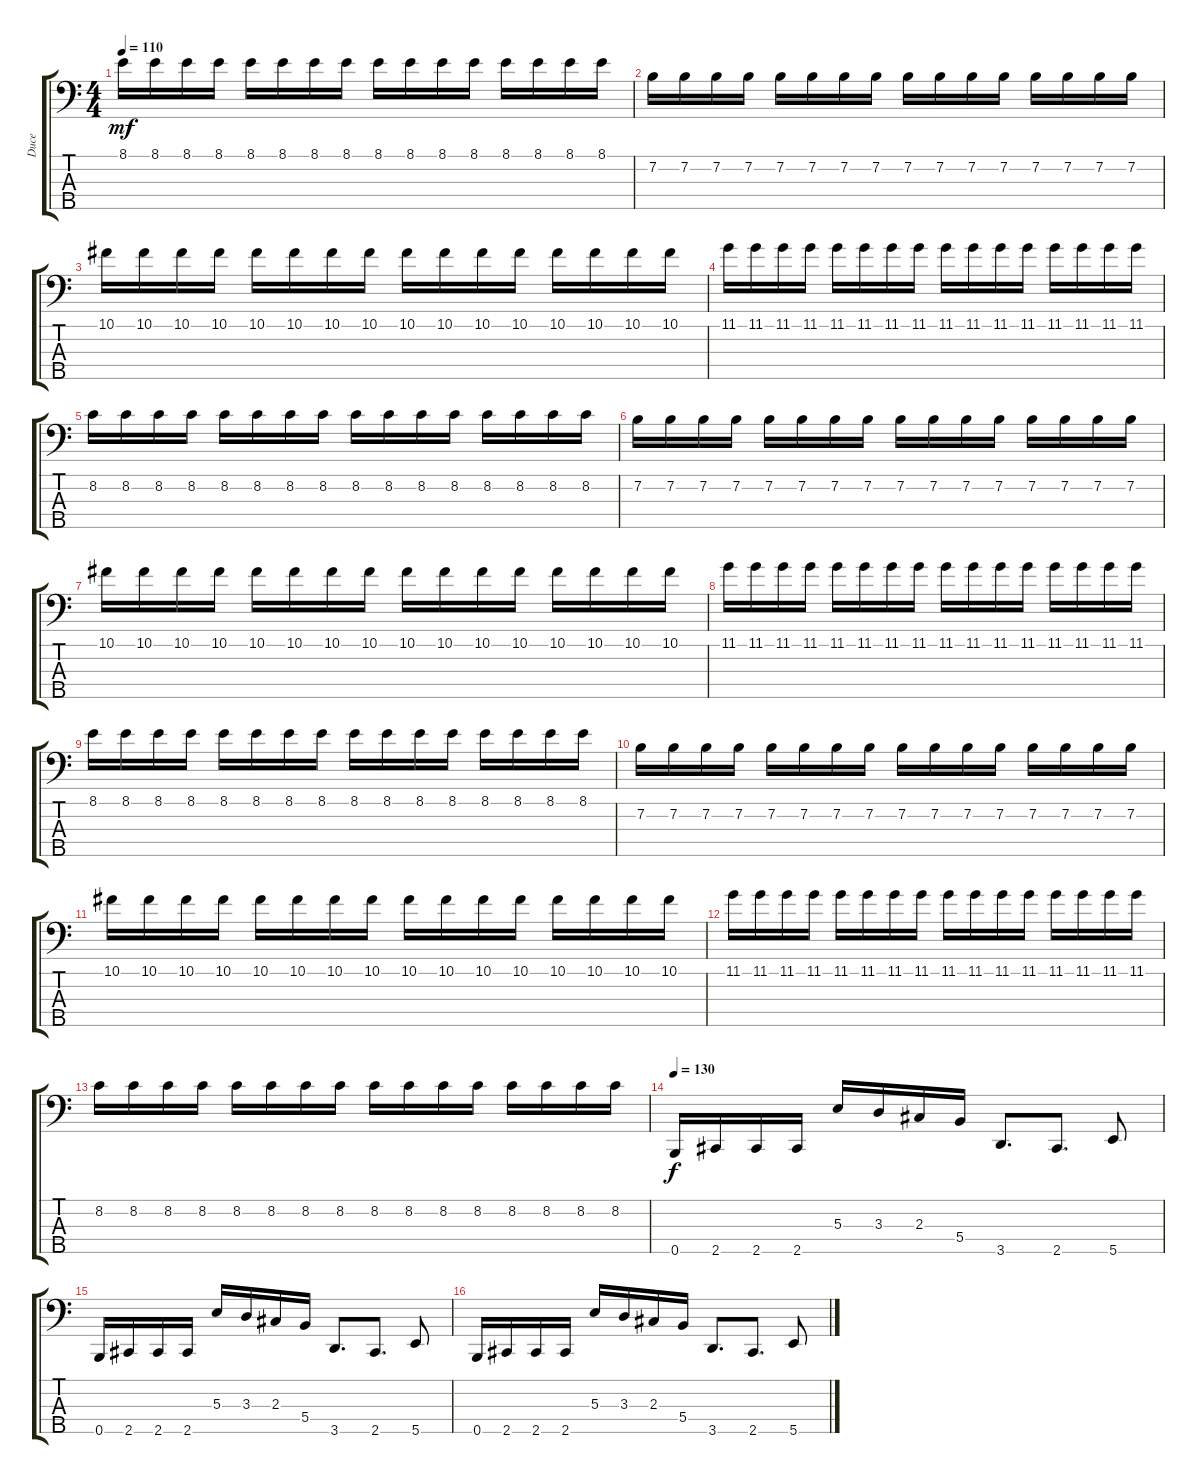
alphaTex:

\track ("Duce" "Duce") {instrument electricbasspick}
\staff {score tabs}
\tuning (Ab2 E2 B1 Gb1 B0) {hide}
\ts (4 4)
\tempo 110
\clef f4
\ks c
8.1.16{dy mf} 8.1.16 8.1.16 8.1.16 8.1.16 8.1.16 8.1.16 8.1.16 8.1.16 8.1.16 8.1.16 8.1.16 8.1.16 8.1.16 8.1.16 8.1.16 |
7.2.16 7.2.16 7.2.16 7.2.16 7.2.16 7.2.16 7.2.16 7.2.16 7.2.16 7.2.16 7.2.16 7.2.16 7.2.16 7.2.16 7.2.16 7.2.16 |
10.1.16 10.1.16 10.1.16 10.1.16 10.1.16 10.1.16 10.1.16 10.1.16 10.1.16 10.1.16 10.1.16 10.1.16 10.1.16 10.1.16 10.1.16 10.1.16 |
11.1.16 11.1.16 11.1.16 11.1.16 11.1.16 11.1.16 11.1.16 11.1.16 11.1.16 11.1.16 11.1.16 11.1.16 11.1.16 11.1.16 11.1.16 11.1.16 |
8.2.16 8.2.16 8.2.16 8.2.16 8.2.16 8.2.16 8.2.16 8.2.16 8.2.16 8.2.16 8.2.16 8.2.16 8.2.16 8.2.16 8.2.16 8.2.16 |
7.2.16 7.2.16 7.2.16 7.2.16 7.2.16 7.2.16 7.2.16 7.2.16 7.2.16 7.2.16 7.2.16 7.2.16 7.2.16 7.2.16 7.2.16 7.2.16 |
10.1.16 10.1.16 10.1.16 10.1.16 10.1.16 10.1.16 10.1.16 10.1.16 10.1.16 10.1.16 10.1.16 10.1.16 10.1.16 10.1.16 10.1.16 10.1.16 |
11.1.16 11.1.16 11.1.16 11.1.16 11.1.16 11.1.16 11.1.16 11.1.16 11.1.16 11.1.16 11.1.16 11.1.16 11.1.16 11.1.16 11.1.16 11.1.16 |
8.1.16 8.1.16 8.1.16 8.1.16 8.1.16 8.1.16 8.1.16 8.1.16 8.1.16 8.1.16 8.1.16 8.1.16 8.1.16 8.1.16 8.1.16 8.1.16 |
7.2.16 7.2.16 7.2.16 7.2.16 7.2.16 7.2.16 7.2.16 7.2.16 7.2.16 7.2.16 7.2.16 7.2.16 7.2.16 7.2.16 7.2.16 7.2.16 |
10.1.16 10.1.16 10.1.16 10.1.16 10.1.16 10.1.16 10.1.16 10.1.16 10.1.16 10.1.16 10.1.16 10.1.16 10.1.16 10.1.16 10.1.16 10.1.16 |
11.1.16 11.1.16 11.1.16 11.1.16 11.1.16 11.1.16 11.1.16 11.1.16 11.1.16 11.1.16 11.1.16 11.1.16 11.1.16 11.1.16 11.1.16 11.1.16 |
8.2.16 8.2.16 8.2.16 8.2.16 8.2.16 8.2.16 8.2.16 8.2.16 8.2.16 8.2.16 8.2.16 8.2.16 8.2.16 8.2.16 8.2.16 8.2.16 |
\tempo 130
0.5.16{dy f} 2.5.16 2.5.16 2.5.16 5.3.16 3.3.16 2.3.16 5.4.16 3.5.8{d} 2.5.8{d} 5.5.8 |
0.5.16 2.5.16 2.5.16 2.5.16 5.3.16 3.3.16 2.3.16 5.4.16 3.5.8{d} 2.5.8{d} 5.5.8 |
0.5.16 2.5.16 2.5.16 2.5.16 5.3.16 3.3.16 2.3.16 5.4.16 3.5.8{d} 2.5.8{d} 5.5.8
